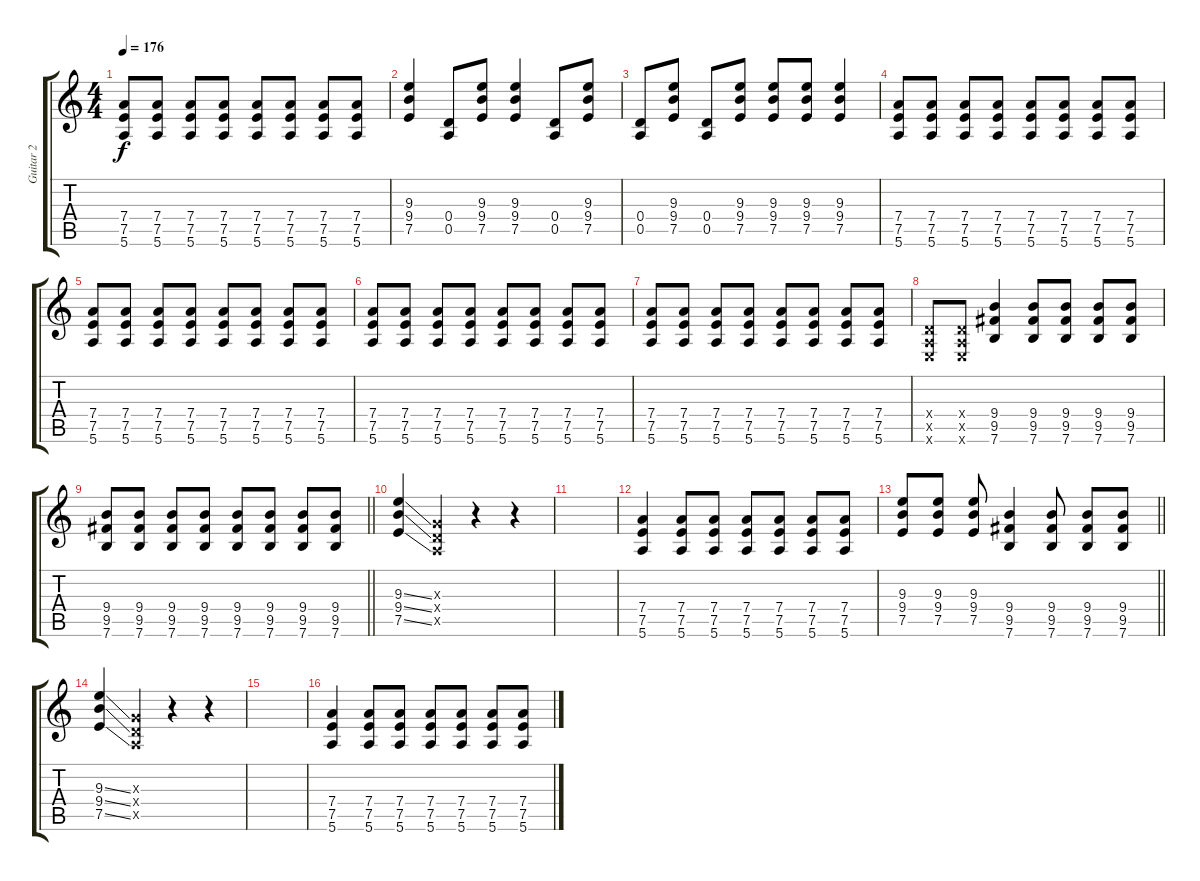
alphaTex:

\track ("Guitar 2" "Guitar 2") {instrument overdrivenguitar}
\staff {score tabs}
\tuning (E4 B3 G3 D3 A2 E2) {hide}
\ts (4 4)
\tempo 176
\clef g2
\ks c
(7.4 7.5 5.6).8{dy f} (7.4 7.5 5.6).8 (7.4 7.5 5.6).8 (7.4 7.5 5.6).8 (7.4 7.5 5.6).8 (7.4 7.5 5.6).8 (7.4 7.5 5.6).8 (7.4 7.5 5.6).8 |
(9.3 9.4 7.5).4 (0.4 0.5).8 (9.3 9.4 7.5).8 (9.3 9.4 7.5).4 (0.4 0.5).8 (9.3 9.4 7.5).8 |
(0.4 0.5).8 (9.3 9.4 7.5).8 (0.4 0.5).8 (9.3 9.4 7.5).8 (9.3 9.4 7.5).8 (9.3 9.4 7.5).8 (9.3 9.4 7.5).4 |
(7.4 7.5 5.6).8 (7.4 7.5 5.6).8 (7.4 7.5 5.6).8 (7.4 7.5 5.6).8 (7.4 7.5 5.6).8 (7.4 7.5 5.6).8 (7.4 7.5 5.6).8 (7.4 7.5 5.6).8 |
(7.4 7.5 5.6).8 (7.4 7.5 5.6).8 (7.4 7.5 5.6).8 (7.4 7.5 5.6).8 (7.4 7.5 5.6).8 (7.4 7.5 5.6).8 (7.4 7.5 5.6).8 (7.4 7.5 5.6).8 |
(7.4 7.5 5.6).8 (7.4 7.5 5.6).8 (7.4 7.5 5.6).8 (7.4 7.5 5.6).8 (7.4 7.5 5.6).8 (7.4 7.5 5.6).8 (7.4 7.5 5.6).8 (7.4 7.5 5.6).8 |
(7.4 7.5 5.6).8 (7.4 7.5 5.6).8 (7.4 7.5 5.6).8 (7.4 7.5 5.6).8 (7.4 7.5 5.6).8 (7.4 7.5 5.6).8 (7.4 7.5 5.6).8 (7.4 7.5 5.6).8 |
(0.4{x} 0.5{x} 0.6{x}).8 (0.4{x} 0.5{x} 0.6{x}).8 (9.4 9.5 7.6).4 (9.4 9.5 7.6).8 (9.4 9.5 7.6).8 (9.4 9.5 7.6).8 (9.4 9.5 7.6).8 |
\barLineRight lightlight
(9.4 9.5 7.6).8 (9.4 9.5 7.6).8 (9.4 9.5 7.6).8 (9.4 9.5 7.6).8 (9.4 9.5 7.6).8 (9.4 9.5 7.6).8 (9.4 9.5 7.6).8 (9.4 9.5 7.6).8 |
(9.3{ss} 9.4{ss} 7.5{ss}).4 (0.3{x} 0.4{x} 0.5{x}).4 r.4 r.4 |
|
(7.4 7.5 5.6).4 (7.4 7.5 5.6).8 (7.4 7.5 5.6).8 (7.4 7.5 5.6).8 (7.4 7.5 5.6).8 (7.4 7.5 5.6).8 (7.4 7.5 5.6).8 |
\barLineRight lightlight
(9.3 9.4 7.5).8 (9.3 9.4 7.5).8 (9.3 9.4 7.5).8 (9.4 9.5 7.6).4 (9.4 9.5 7.6).8 (9.4 9.5 7.6).8 (9.4 9.5 7.6).8 |
(9.3{ss} 9.4{ss} 7.5{ss}).4 (0.3{x} 0.4{x} 0.5{x}).4 r.4 r.4 |
|
(7.4 7.5 5.6).4 (7.4 7.5 5.6).8 (7.4 7.5 5.6).8 (7.4 7.5 5.6).8 (7.4 7.5 5.6).8 (7.4 7.5 5.6).8 (7.4 7.5 5.6).8
